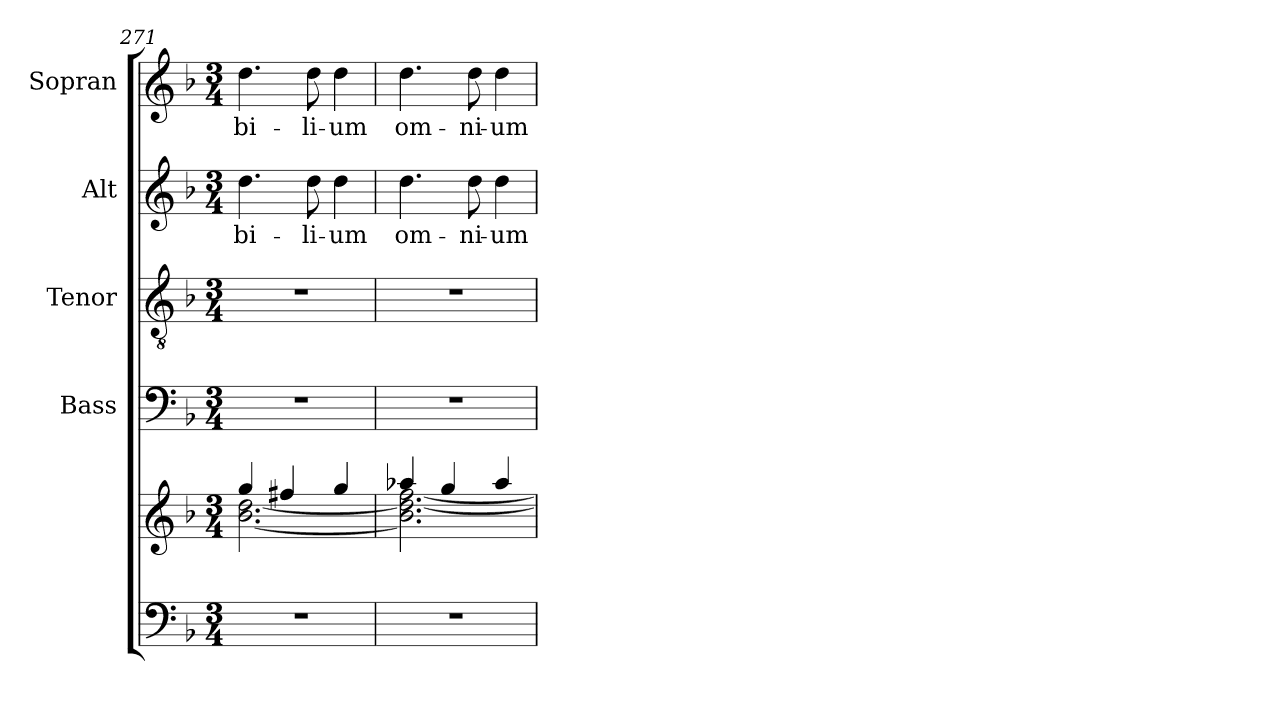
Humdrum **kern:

**kern	**kern	**kern	**kern	**kern	**text	**kern	**text
*part5	*part5	*part4	*part3	*part2	*part2	*part1	*part1
*staff6	*staff5	*staff4	*staff3	*staff2	*staff2	*staff1	*staff1
*	*	*I"Bass	*I"Tenor	*I"Alt	*	*I"Sopran	*
*	*	*I'B.	*I'T.	*I'A.	*	*I'S.	*
*clefF4	*clefG2	*clefF4	*clefGv2	*clefG2	*	*clefG2	*
*k[b-]	*k[b-]	*k[b-]	*k[b-]	*k[b-]	*	*k[b-]	*
*F:	*F:	*F:	*F:	*F:	*	*F:	*
*M3/4	*M3/4	*M3/4	*M3/4	*M3/4	*	*M3/4	*
=271	=271	=271	=271	=271	=271	=271	=271
*	*^	*	*	*	*	*	*
!	!	!	!	!	!	!LO:LY:b	!	!LO:LY:b
2.r	4gg/	[<2.b-\ [<2.dd\	2.r	2.r	4.dd\	-bi-	4.dd\	-bi-
.	4ff#X/	.	.	.	.	.	.	.
!	!	!	!	!	!	!LO:LY:b	!	!LO:LY:b
.	.	.	.	.	8dd\	-li-	8dd\	-li-
!	!	!	!	!	!	!LO:LY:b	!	!LO:LY:b
.	4gg/	.	.	.	4dd\	-um	4dd\	-um
=272	=272	=272	=272	=272	=272	=272	=272	=272
!	!	!	!	!	!	!LO:LY:b	!	!LO:LY:b
2.r	4aa-X/	2.b-\] 2.dd\_ [<2.ff\	2.r	2.r	4.dd\	om-	4.dd\	om-
.	4gg/	.	.	.	.	.	.	.
!	!	!	!	!	!	!LO:LY:b	!	!LO:LY:b
.	.	.	.	.	8dd\	-ni-	8dd\	-ni-
!	!	!	!	!	!	!LO:LY:b	!	!LO:LY:b
.	4aa-/	.	.	.	4dd\	-um	4dd\	-um
*	*v	*v	*	*	*	*	*	*
=	=	=	=	=	=	=	=
*-	*-	*-	*-	*-	*-	*-	*-
